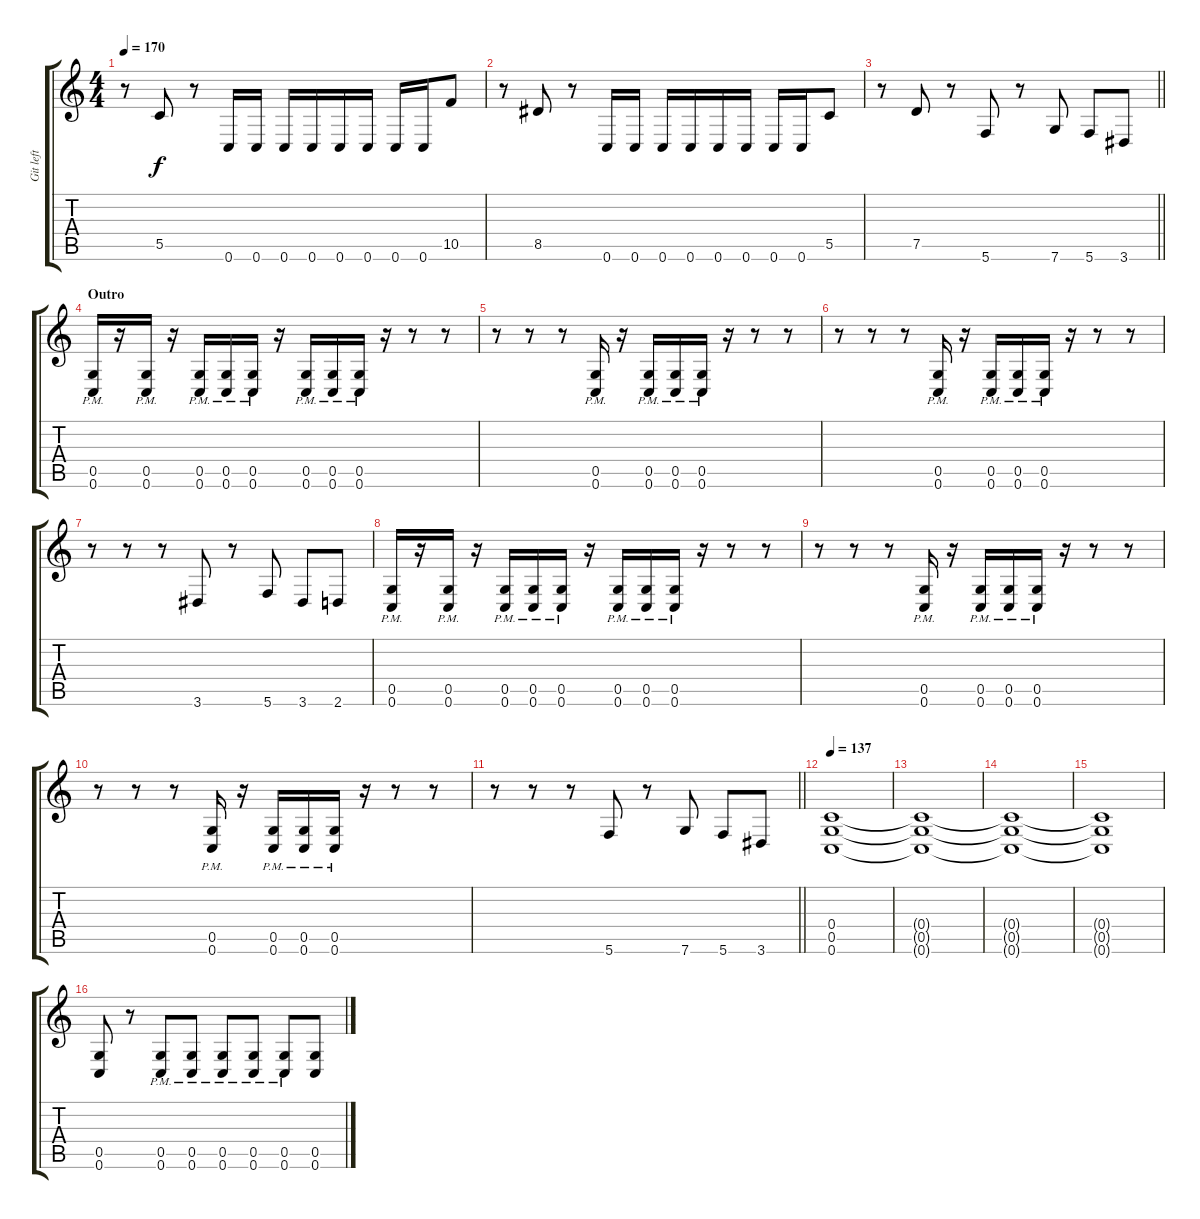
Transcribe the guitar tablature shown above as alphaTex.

\track ("Git left" "Git left") {instrument overdrivenguitar}
\staff {score tabs}
\tuning (D4 A3 F3 C3 G2 C2) {hide}
\ts (4 4)
\tempo 170
\clef g2
\ks c
r.8{dy f} 5.5.8 r.8 0.6.16 0.6.16 0.6.16 0.6.16 0.6.16 0.6.16 0.6.16 0.6.16 10.5.8 |
r.8 8.5.8 r.8 0.6.16 0.6.16 0.6.16 0.6.16 0.6.16 0.6.16 0.6.16 0.6.16 5.5.8 |
\barLineRight lightlight
r.8 7.5.8 r.8 5.6.8 r.8 7.6.8 5.6.8 3.6.8 |
\section ("" "Outro")
(0.5{pm} 0.6{pm}).16 r.16 (0.5{pm} 0.6{pm}).16 r.16 (0.5{pm} 0.6{pm}).16 (0.5{pm} 0.6{pm}).16 (0.5{pm} 0.6{pm}).16 r.16 (0.5{pm} 0.6{pm}).16 (0.5{pm} 0.6{pm}).16 (0.5{pm} 0.6{pm}).16 r.16 r.8 r.8 |
r.8 r.8 r.8 (0.5{pm} 0.6{pm}).16 r.16 (0.5{pm} 0.6{pm}).16 (0.5{pm} 0.6{pm}).16 (0.5{pm} 0.6{pm}).16 r.16 r.8 r.8 |
r.8 r.8 r.8 (0.5{pm} 0.6{pm}).16 r.16 (0.5{pm} 0.6{pm}).16 (0.5{pm} 0.6{pm}).16 (0.5{pm} 0.6{pm}).16 r.16 r.8 r.8 |
r.8 r.8 r.8 3.6.8 r.8 5.6.8 3.6.8 2.6.8 |
(0.5{pm} 0.6{pm}).16 r.16 (0.5{pm} 0.6{pm}).16 r.16 (0.5{pm} 0.6{pm}).16 (0.5{pm} 0.6{pm}).16 (0.5{pm} 0.6{pm}).16 r.16 (0.5{pm} 0.6{pm}).16 (0.5{pm} 0.6{pm}).16 (0.5{pm} 0.6{pm}).16 r.16 r.8 r.8 |
r.8 r.8 r.8 (0.5{pm} 0.6{pm}).16 r.16 (0.5{pm} 0.6{pm}).16 (0.5{pm} 0.6{pm}).16 (0.5{pm} 0.6{pm}).16 r.16 r.8 r.8 |
r.8 r.8 r.8 (0.5{pm} 0.6{pm}).16 r.16 (0.5{pm} 0.6{pm}).16 (0.5{pm} 0.6{pm}).16 (0.5{pm} 0.6{pm}).16 r.16 r.8 r.8 |
\barLineRight lightlight
r.8 r.8 r.8 5.6.8 r.8 7.6.8 5.6.8 3.6.8 |
\tempo 137
(0.4 0.5 0.6).1 |
(0.4{t} 0.5{t} 0.6{t}).1 |
(0.4{t} 0.5{t} 0.6{t}).1 |
(0.4{t} 0.5{t} 0.6{t}).1 |
(0.5 0.6).8 r.8 (0.5{pm} 0.6{pm}).8 (0.5{pm} 0.6{pm}).8 (0.5{pm} 0.6{pm}).8 (0.5{pm} 0.6{pm}).8 (0.5{pm} 0.6{pm}).8 (0.5 0.6).8
